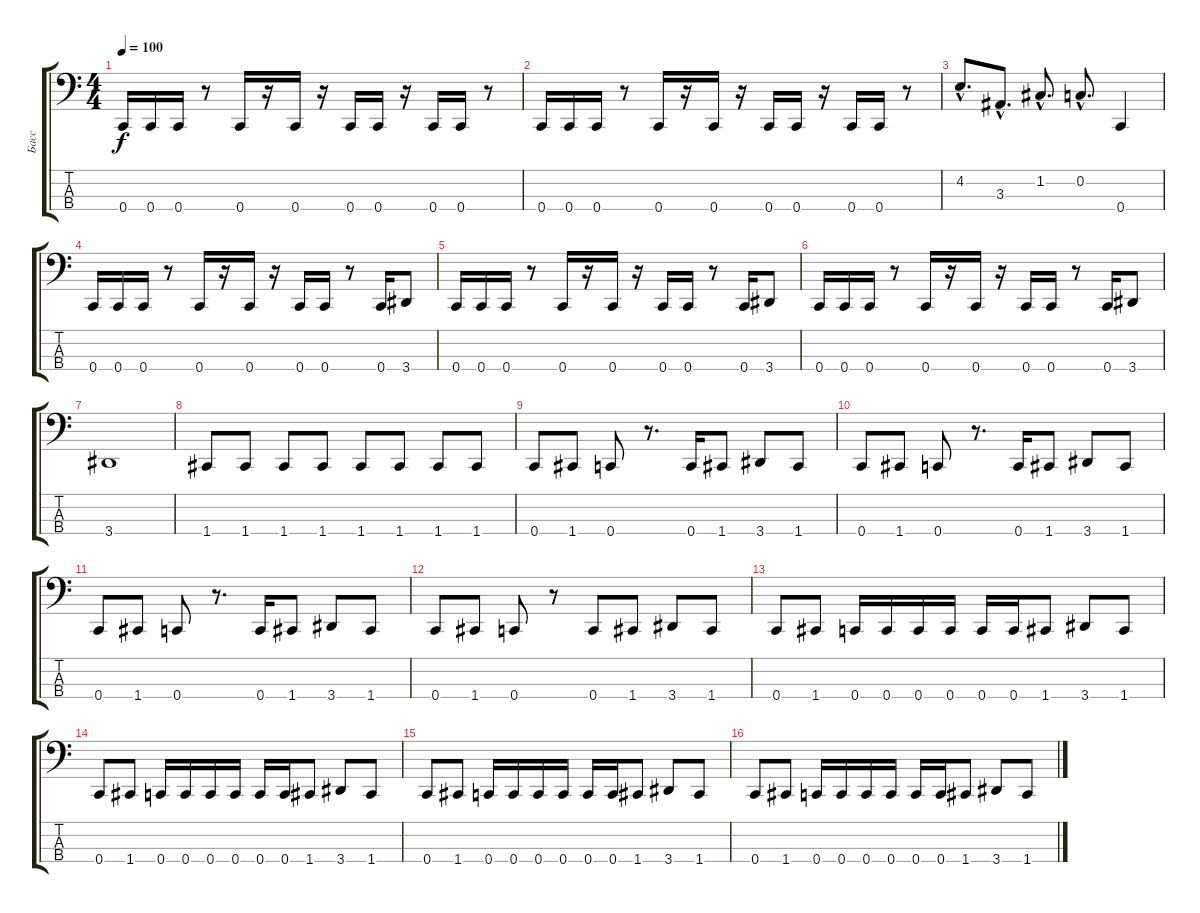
\track ("Басс" "Басс") {instrument electricbassfinger}
\staff {score tabs}
\tuning (F2 C2 G1 C1) {hide}
\ts (4 4)
\tempo 100
\clef f4
\ks c
0.4.16{dy f} 0.4.16 0.4.16 r.8 0.4.16 r.16 0.4.16 r.16 0.4.16 0.4.16 r.16 0.4.16 0.4.16 r.8 |
0.4.16 0.4.16 0.4.16 r.8 0.4.16 r.16 0.4.16 r.16 0.4.16 0.4.16 r.16 0.4.16 0.4.16 r.8 |
4.2{hac}.8{d} 3.3{hac}.8{d} 1.2{hac}.8{d} 0.2{hac}.8{d} 0.4.4 |
0.4.16 0.4.16 0.4.16 r.8 0.4.16 r.16 0.4.16 r.16 0.4.16 0.4.16 r.8 0.4.16 3.4.8 |
0.4.16 0.4.16 0.4.16 r.8 0.4.16 r.16 0.4.16 r.16 0.4.16 0.4.16 r.8 0.4.16 3.4.8 |
0.4.16 0.4.16 0.4.16 r.8 0.4.16 r.16 0.4.16 r.16 0.4.16 0.4.16 r.8 0.4.16 3.4.8 |
3.4.1 |
1.4.8 1.4.8 1.4.8 1.4.8 1.4.8 1.4.8 1.4.8 1.4.8 |
0.4.8 1.4.8 0.4.8 r.8{d} 0.4.16 1.4.8 3.4.8 1.4.8 |
0.4.8 1.4.8 0.4.8 r.8{d} 0.4.16 1.4.8 3.4.8 1.4.8 |
0.4.8 1.4.8 0.4.8 r.8{d} 0.4.16 1.4.8 3.4.8 1.4.8 |
0.4.8 1.4.8 0.4.8 r.8 0.4.8 1.4.8 3.4.8 1.4.8 |
0.4.8 1.4.8 0.4.16 0.4.16 0.4.16 0.4.16 0.4.16 0.4.16 1.4.8 3.4.8 1.4.8 |
0.4.8 1.4.8 0.4.16 0.4.16 0.4.16 0.4.16 0.4.16 0.4.16 1.4.8 3.4.8 1.4.8 |
0.4.8 1.4.8 0.4.16 0.4.16 0.4.16 0.4.16 0.4.16 0.4.16 1.4.8 3.4.8 1.4.8 |
0.4.8 1.4.8 0.4.16 0.4.16 0.4.16 0.4.16 0.4.16 0.4.16 1.4.8 3.4.8 1.4.8
